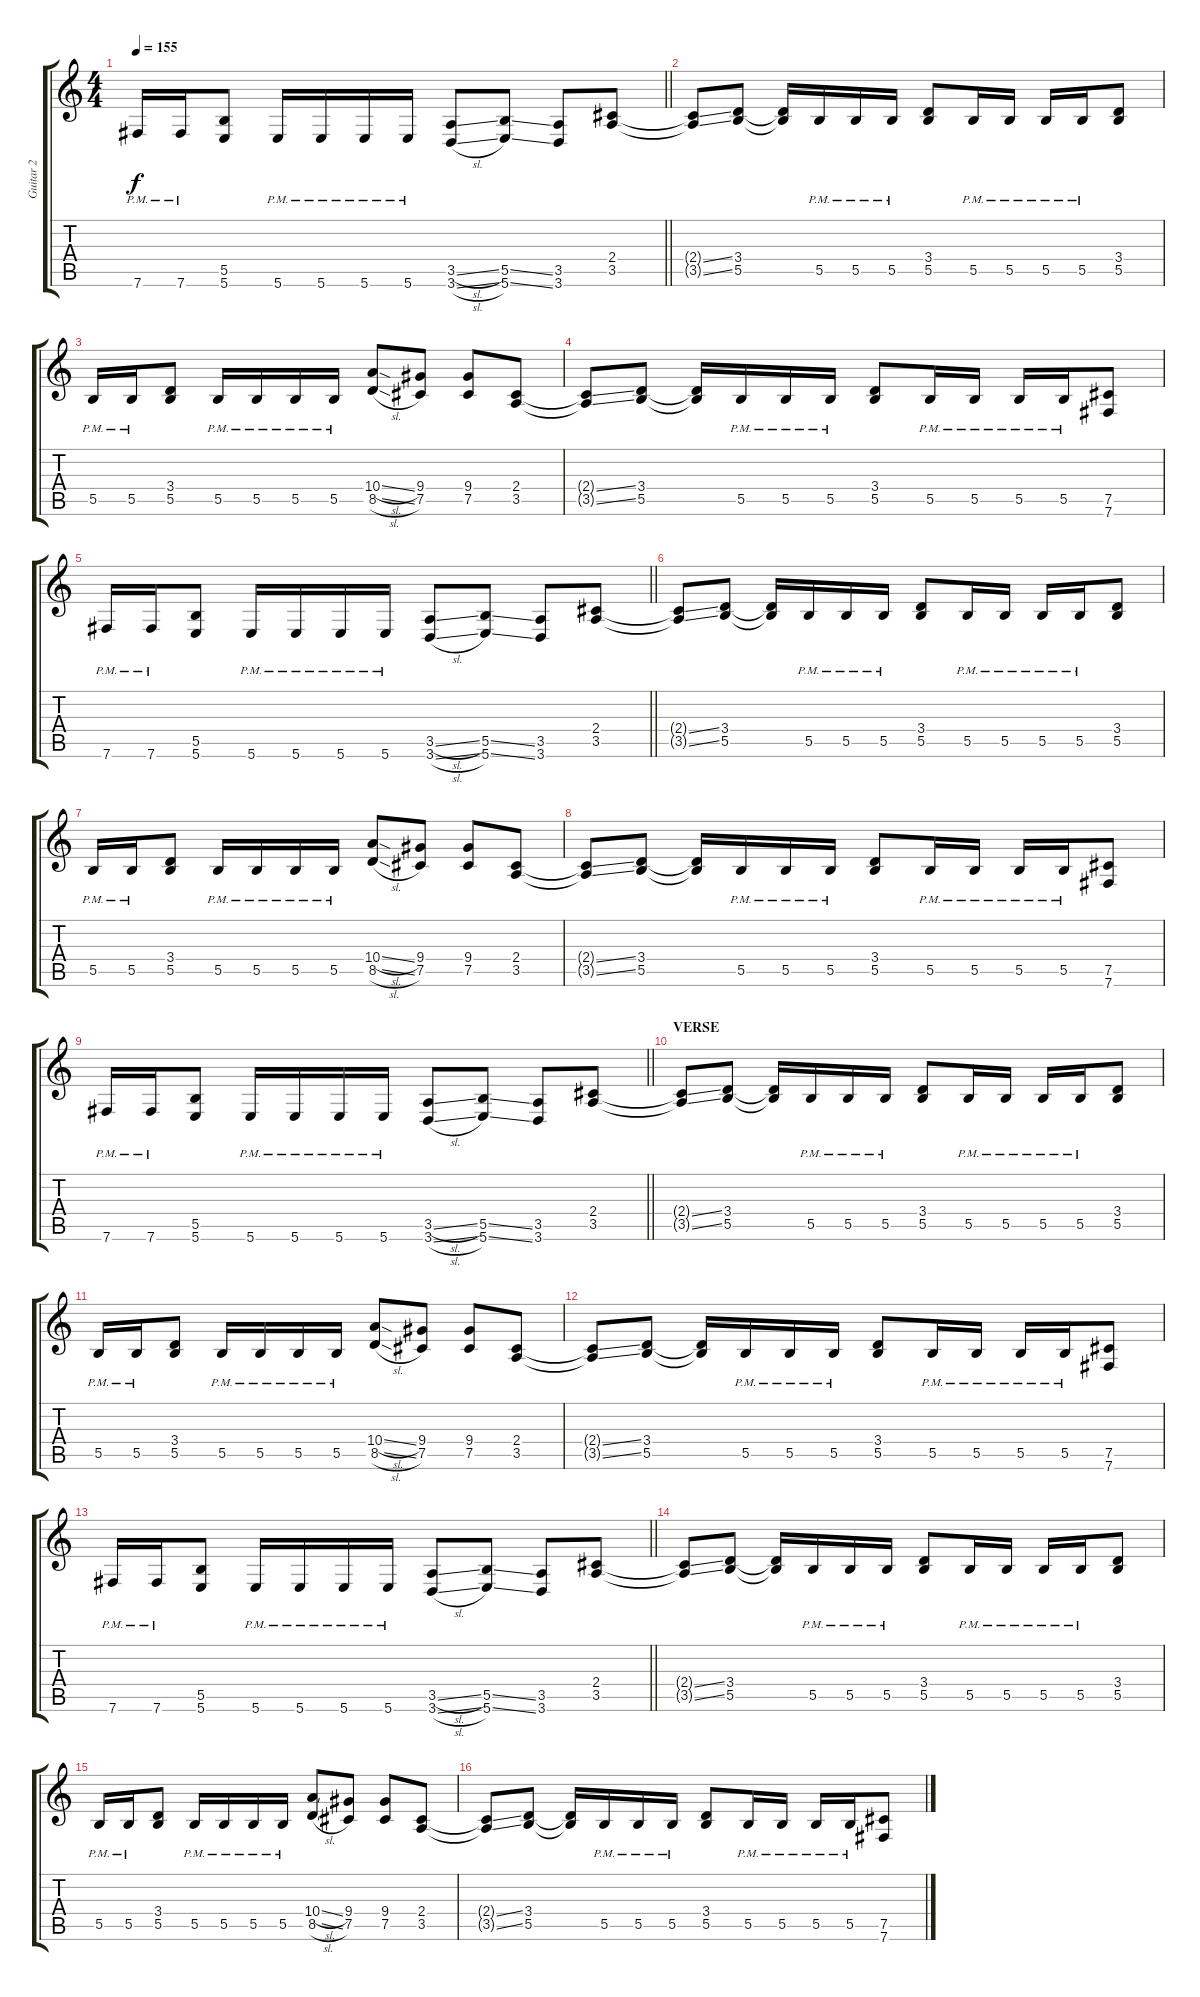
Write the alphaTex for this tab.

\track ("Guitar 2" "Guitar 2") {instrument distortionguitar}
\staff {score tabs}
\tuning (Db4 Ab3 E3 B2 Gb2 B1) {hide}
\ts (4 4)
\tempo 155
\clef g2
\barLineRight lightlight
\ks c
7.6{pm}.16{dy f} 7.6{pm}.16 (5.5 5.6).8 5.6{pm}.16 5.6{pm}.16 5.6{pm}.16 5.6{pm}.16 (3.5{sl} 3.6{sl}).8 (5.5{ss} 5.6{ss}).8 (3.5 3.6).8 (2.4 3.5).8 |
(2.4{ss t} 3.5{ss t}).8 (3.4 5.5).8 (3.4{t} 5.5{t}).16 5.5{pm}.16 5.5{pm}.16 5.5{pm}.16 (3.4 5.5).8 5.5{pm}.16 5.5{pm}.16 5.5{pm}.16 5.5{pm}.16 (3.4 5.5).8 |
5.5{pm}.16 5.5{pm}.16 (3.4 5.5).8 5.5{pm}.16 5.5{pm}.16 5.5{pm}.16 5.5{pm}.16 (10.4{sl} 8.5{sl}).8 (9.4 7.5).8 (9.4 7.5).8 (2.4 3.5).8 |
(2.4{ss t} 3.5{ss t}).8 (3.4 5.5).8 (3.4{t} 5.5{t}).16 5.5{pm}.16 5.5{pm}.16 5.5{pm}.16 (3.4 5.5).8 5.5{pm}.16 5.5{pm}.16 5.5{pm}.16 5.5{pm}.16 (7.5 7.6).8 |
\barLineRight lightlight
7.6{pm}.16 7.6{pm}.16 (5.5 5.6).8 5.6{pm}.16 5.6{pm}.16 5.6{pm}.16 5.6{pm}.16 (3.5{sl} 3.6{sl}).8 (5.5{ss} 5.6{ss}).8 (3.5 3.6).8 (2.4 3.5).8 |
(2.4{ss t} 3.5{ss t}).8 (3.4 5.5).8 (3.4{t} 5.5{t}).16 5.5{pm}.16 5.5{pm}.16 5.5{pm}.16 (3.4 5.5).8 5.5{pm}.16 5.5{pm}.16 5.5{pm}.16 5.5{pm}.16 (3.4 5.5).8 |
5.5{pm}.16 5.5{pm}.16 (3.4 5.5).8 5.5{pm}.16 5.5{pm}.16 5.5{pm}.16 5.5{pm}.16 (10.4{sl} 8.5{sl}).8 (9.4 7.5).8 (9.4 7.5).8 (2.4 3.5).8 |
(2.4{ss t} 3.5{ss t}).8 (3.4 5.5).8 (3.4{t} 5.5{t}).16 5.5{pm}.16 5.5{pm}.16 5.5{pm}.16 (3.4 5.5).8 5.5{pm}.16 5.5{pm}.16 5.5{pm}.16 5.5{pm}.16 (7.5 7.6).8 |
\barLineRight lightlight
7.6{pm}.16 7.6{pm}.16 (5.5 5.6).8 5.6{pm}.16 5.6{pm}.16 5.6{pm}.16 5.6{pm}.16 (3.5{sl} 3.6{sl}).8 (5.5{ss} 5.6{ss}).8 (3.5 3.6).8 (2.4 3.5).8 |
\section ("" "VERSE")
(2.4{ss t} 3.5{ss t}).8{balance 16} (3.4 5.5).8 (3.4{t} 5.5{t}).16 5.5{pm}.16 5.5{pm}.16 5.5{pm}.16 (3.4 5.5).8 5.5{pm}.16 5.5{pm}.16 5.5{pm}.16 5.5{pm}.16 (3.4 5.5).8 |
5.5{pm}.16 5.5{pm}.16 (3.4 5.5).8 5.5{pm}.16 5.5{pm}.16 5.5{pm}.16 5.5{pm}.16 (10.4{sl} 8.5{sl}).8 (9.4 7.5).8 (9.4 7.5).8 (2.4 3.5).8 |
(2.4{ss t} 3.5{ss t}).8 (3.4 5.5).8 (3.4{t} 5.5{t}).16 5.5{pm}.16 5.5{pm}.16 5.5{pm}.16 (3.4 5.5).8 5.5{pm}.16 5.5{pm}.16 5.5{pm}.16 5.5{pm}.16 (7.5 7.6).8 |
\barLineRight lightlight
7.6{pm}.16 7.6{pm}.16 (5.5 5.6).8 5.6{pm}.16 5.6{pm}.16 5.6{pm}.16 5.6{pm}.16 (3.5{sl} 3.6{sl}).8 (5.5{ss} 5.6{ss}).8 (3.5 3.6).8 (2.4 3.5).8 |
(2.4{ss t} 3.5{ss t}).8 (3.4 5.5).8 (3.4{t} 5.5{t}).16 5.5{pm}.16 5.5{pm}.16 5.5{pm}.16 (3.4 5.5).8 5.5{pm}.16 5.5{pm}.16 5.5{pm}.16 5.5{pm}.16 (3.4 5.5).8 |
5.5{pm}.16 5.5{pm}.16 (3.4 5.5).8 5.5{pm}.16 5.5{pm}.16 5.5{pm}.16 5.5{pm}.16 (10.4{sl} 8.5{sl}).8 (9.4 7.5).8 (9.4 7.5).8 (2.4 3.5).8 |
(2.4{ss t} 3.5{ss t}).8 (3.4 5.5).8 (3.4{t} 5.5{t}).16 5.5{pm}.16 5.5{pm}.16 5.5{pm}.16 (3.4 5.5).8 5.5{pm}.16 5.5{pm}.16 5.5{pm}.16 5.5{pm}.16 (7.5 7.6).8
